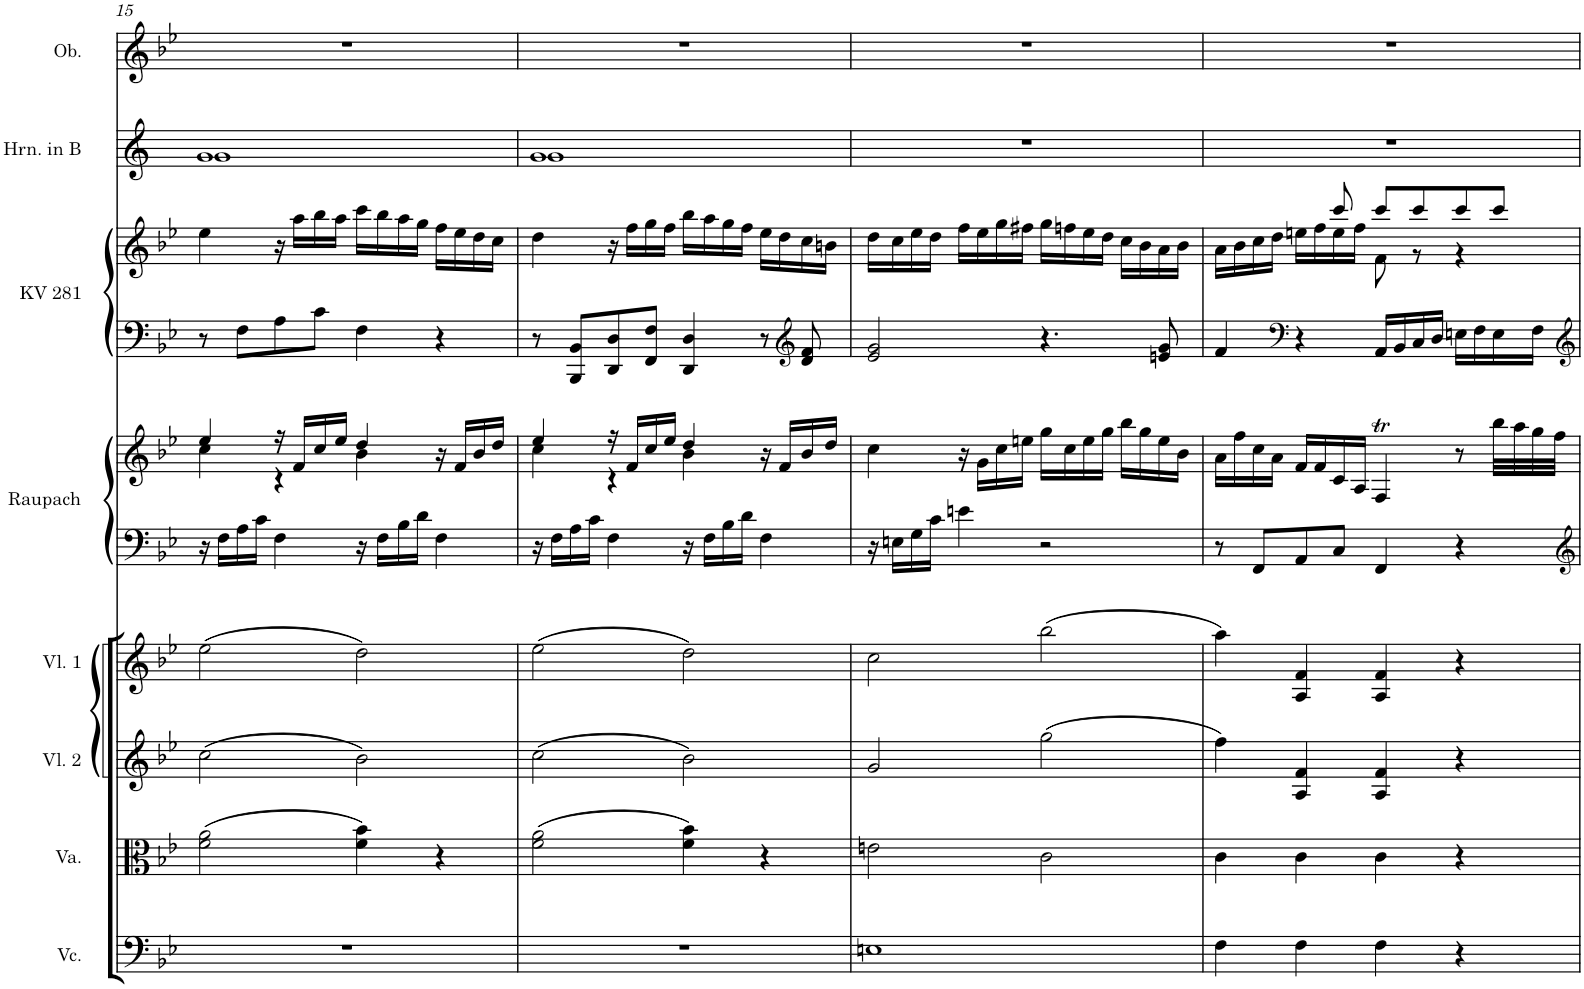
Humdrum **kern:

**kern	**kern	**kern	**kern	**kern	**kern	**kern	**kern	**kern	**kern
*part8	*part7	*part6	*part5	*part4	*part4	*part3	*part3	*part2	*part1
*staff10	*staff9	*staff8	*staff7	*staff6	*staff5	*staff4	*staff3	*staff2	*staff1
*I"Violoncello	*I"Viola	*I"Violine 2	*I"Violine 1	*I"Raupach Op. 1, Nr. 1	*	*I"Mozart KV 281	*	*I"Horn in B	*I"Oboe
*I'Vc.	*I'Va.	*I'Vl. 2	*I'Vl. 1	*I'Raupach	*	*I'KV 281	*	*I'Hrn. in B	*I'Ob.
!!LO:PB:g=z
*clefF4	*clefC3	*clefG2	*clefG2	*clefF4	*clefG2	*clefF4	*clefG2	*clefG2	*clefG2
*	*	*	*	*	*	*	*	*Trd1c2	*
*k[b-e-]	*k[b-e-]	*k[b-e-]	*k[b-e-]	*k[b-e-]	*k[b-e-]	*k[b-e-]	*k[b-e-]	*k[]	*k[b-e-]
*M4/4	*M4/4	*M4/4	*M4/4	*M4/4	*M4/4	*M4/4	*M4/4	*M4/4	*M4/4
*met(c)	*met(c)	*met(c)	*met(c)	*met(c)	*met(c)	*met(c)	*met(c)	*met(c)	*met(c)
=15	=15	=15	=15	=15	=15	=15	=15	=15	=15
*	*	*	*	*^	*^	*	*	*^	*
1r	(2f\ 2a\	(2cc\	(2ee-\	16r	1ryy	4ee-/	4cc\	8r	4ee-\	1g	1g	1r
.	.	.	.	16F\LL	.	.	.	.	.	.	.	.
.	.	.	.	16A\	.	.	.	8F\L	.	.	.	.
.	.	.	.	16c\JJ	.	.	.	.	.	.	.	.
.	.	.	.	4F\	.	16r	4r	8A\	16r	.	.	.
.	.	.	.	.	.	16f/LL	.	.	16aa\LL	.	.	.
.	.	.	.	.	.	16cc/	.	8c\J	16bb-\	.	.	.
.	.	.	.	.	.	16ee-/JJ	.	.	16aa\JJ	.	.	.
.	4f\ 4b-\)	2b-\)	2dd\)	16r	.	4dd/	4b-\	4F\	16ccc\LL	.	.	.
.	.	.	.	16F\LL	.	.	.	.	16bb-\	.	.	.
.	.	.	.	16B-\	.	.	.	.	16aa\	.	.	.
.	.	.	.	16d\JJ	.	.	.	.	16gg\JJ	.	.	.
.	4r	.	.	4F\	.	16r	4ryy	4r	16ff\LL	.	.	.
.	.	.	.	.	.	16f/LL	.	.	16ee-\	.	.	.
.	.	.	.	.	.	16b-/	.	.	16dd\	.	.	.
.	.	.	.	.	.	16dd/JJ	.	.	16cc\JJ	.	.	.
=16	=16	=16	=16	=16	=16	=16	=16	=16	=16	=16	=16	=16
1r	(2f\ 2a\	(2cc\	(2ee-\	16r	1ryy	4ee-/	4cc\	8r	4dd\	1g	1g	1r
.	.	.	.	16F\LL	.	.	.	.	.	.	.	.
.	.	.	.	16A\	.	.	.	8BBB-/ 8BB-/L	.	.	.	.
.	.	.	.	16c\JJ	.	.	.	.	.	.	.	.
.	.	.	.	4F\	.	16r	4r	8DD/ 8D/	16r	.	.	.
.	.	.	.	.	.	16f/LL	.	.	16ff\LL	.	.	.
.	.	.	.	.	.	16cc/	.	8FF/ 8F/J	16gg\	.	.	.
.	.	.	.	.	.	16ee-/JJ	.	.	16ff\JJ	.	.	.
.	4f\ 4b-\)	2b-\)	2dd\)	16r	.	4dd/	4b-\	4DD/ 4D/	16bb-\LL	.	.	.
.	.	.	.	16F\LL	.	.	.	.	16aa\	.	.	.
.	.	.	.	16B-\	.	.	.	.	16gg\	.	.	.
.	.	.	.	16d\JJ	.	.	.	.	16ff\JJ	.	.	.
.	4r	.	.	4F\	.	16r	4ryy	8r	16ee-\LL	.	.	.
.	.	.	.	.	.	16f/LL	.	.	16dd\	.	.	.
*	*	*	*	*	*	*	*	*clefG2	*	*	*	*
.	.	.	.	.	.	16b-/	.	8d/ 8f/	16cc\	.	.	.
.	.	.	.	.	.	16dd/JJ	.	.	16bn\JJ	.	.	.
*	*	*	*	*	*	*v	*v	*	*	*v	*v	*
=17	=17	=17	=17	=17	=17	=17	=17	=17	=17	=17
1En	2en\	2g/	2cc\	16r	1ryy	4cc\	2e-/ 2g/	16dd\LL	1r	1r
.	.	.	.	16En\LL	.	.	.	16cc\	.	.
.	.	.	.	16G\	.	.	.	16ee-\	.	.
.	.	.	.	16c\JJ	.	.	.	16dd\JJ	.	.
.	.	.	.	4en\	.	16r	.	16ff\LL	.	.
.	.	.	.	.	.	16g\LL	.	16ee-\	.	.
.	.	.	.	.	.	16cc\	.	16gg\	.	.
.	.	.	.	.	.	16een\JJ	.	16ff#X\JJ	.	.
.	2c\	(2gg\	(2bb-\	2r	.	16gg\LL	4.r	16gg\LL	.	.
.	.	.	.	.	.	16cc\	.	16ffn\	.	.
.	.	.	.	.	.	16ee\	.	16ee-\	.	.
.	.	.	.	.	.	16gg\JJ	.	16dd\JJ	.	.
.	.	.	.	.	.	16bb-\LL	.	16cc\LL	.	.
.	.	.	.	.	.	16gg\	.	16b-\	.	.
.	.	.	.	.	.	16ee\	8en/ 8g/	16a\	.	.
.	.	.	.	.	.	16b-\JJ	.	16b-\JJ	.	.
*	*	*	*	*v	*v	*	*	*	*	*
=18	=18	=18	=18	=18	=18	=18	=18	=18	=18
*	*	*	*	*	*	*	*^	*	*
4F\	4c\	4ff\)	4aa\)	8r	16a\LL	4f/	4ryy	16a\LL	1r	1r
.	.	.	.	.	16ff\	.	.	16b-\	.	.
.	.	.	.	8FF/L	16cc\	.	.	16cc\	.	.
.	.	.	.	.	16a\JJ	.	.	16dd\JJ	.	.
*	*	*	*	*	*	*clefF4	*	*	*	*
4F\	4c\	4A/ 4f/	4A/ 4f/	8AA/	16f/LL	4r	8ryy	16een\LL	.	.
.	.	.	.	.	16f/	.	.	16ff\	.	.
.	.	.	.	8C/J	16c/	.	8ccc/	16ee\	.	.
.	.	.	.	.	16A/JJ	.	.	16ff\JJ	.	.
4F\	4c\	4A/ 4f/	4A/ 4f/	4FF/	4FT/	16AA/LL	8ccc/L	8f\	.	.
.	.	.	.	.	.	16BB-/	.	.	.	.
.	.	.	.	.	.	16C/	8ccc/	8r	.	.
.	.	.	.	.	.	16D/JJ	.	.	.	.
4r	4r	4r	4r	4r	8r	16En\LL	8ccc/	4r	.	.
.	.	.	.	.	.	16F\	.	.	.	.
.	.	.	.	.	32bb-\LLL	16E\	8ccc/J	.	.	.
.	.	.	.	.	32aa\	.	.	.	.	.
.	.	.	.	.	32gg\	16F\JJ	.	.	.	.
.	.	.	.	.	32ff\JJJ	.	.	.	.	.
*	*	*	*	*	*	*	*v	*v	*	*
=	=	=	=	=	=	=	=	=	=
*-	*-	*-	*-	*-	*-	*-	*-	*-	*-
